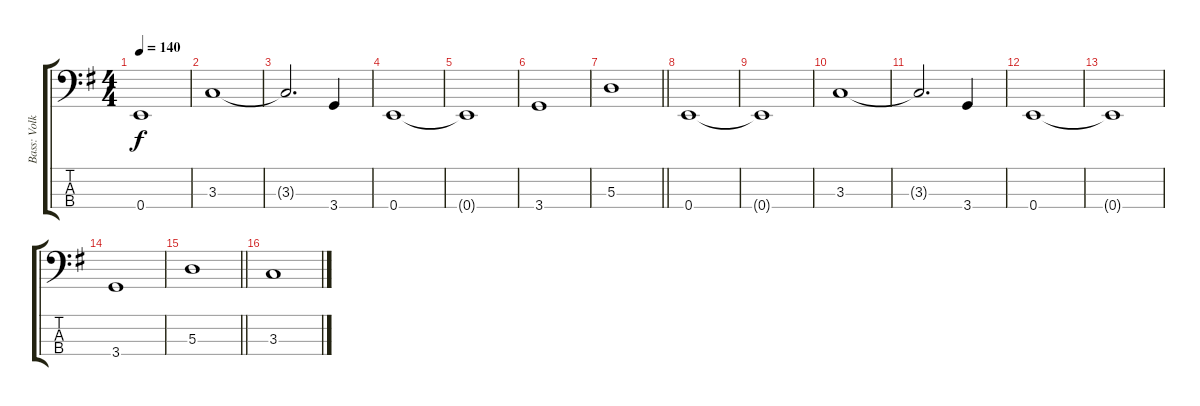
\track ("Bass: Volker Krawzcak" "Bass: Volk") {instrument electricbassfinger}
\staff {score tabs}
\tuning (G2 D2 A1 E1) {hide}
\ts (4 4)
\tempo 140
\clef f4
\ks eminor
0.4{t}.1{dy f} |
3.3.1 |
3.3{t}.2{d} 3.4.4 |
0.4.1 |
0.4{t}.1 |
3.4.1 |
\barLineRight lightlight
5.3.1 |
0.4.1 |
0.4{t}.1 |
3.3.1 |
3.3{t}.2{d} 3.4.4 |
0.4.1 |
0.4{t}.1 |
3.4.1 |
\barLineRight lightlight
5.3.1 |
3.3.1
